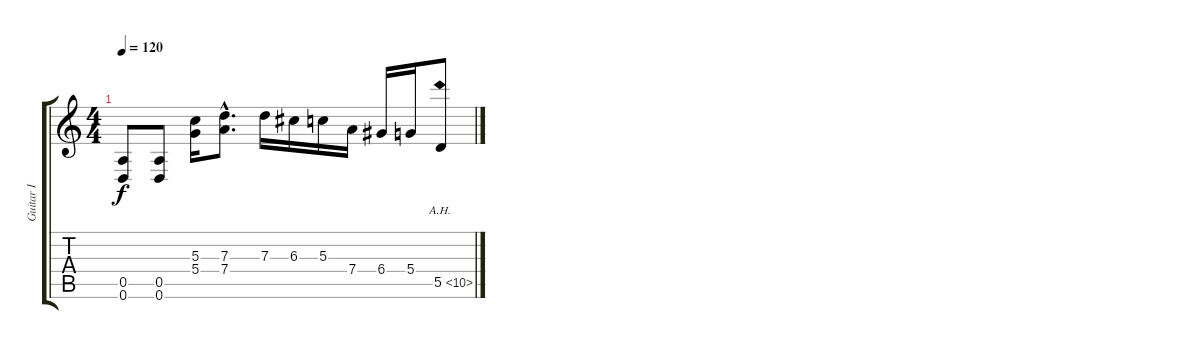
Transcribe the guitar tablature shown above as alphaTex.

\track ("Guitar I" "Guitar I") {instrument electricguitarclean}
\staff {score tabs}
\tuning (E4 B3 G3 D3 A2 D2) {hide}
\ts (4 4)
\tempo 120
\clef g2
\ks c
(0.5 0.6).8{dy f} (0.5 0.6).8 (5.3 5.4).16 (7.3{hac} 7.4{hac}).8{d} 7.3.16 6.3.16 5.3.16 7.4.16 6.4.16 5.4.16 5.5{ah 5}.8
